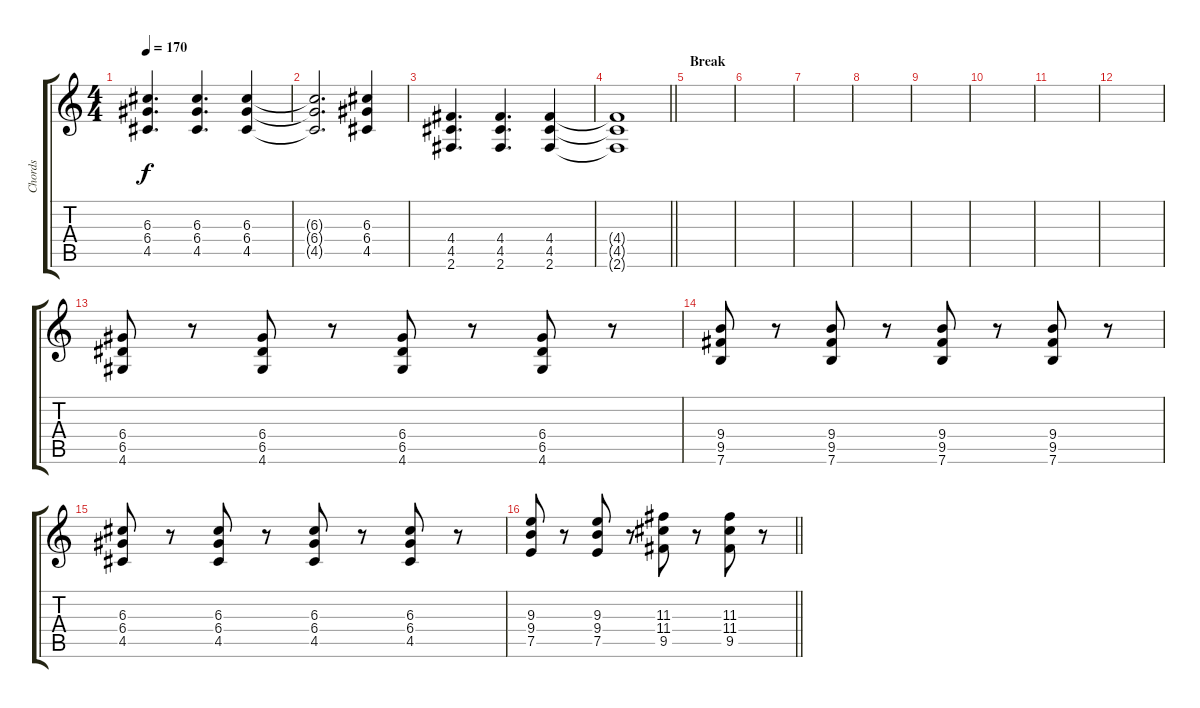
\track ("Chords" "Chords") {instrument distortionguitar}
\staff {score tabs}
\tuning (E4 B3 G3 D3 A2 E2) {hide}
\ts (4 4)
\tempo 170
\clef g2
\ks c
(6.3 6.4 4.5).4{d dy f} (6.3 6.4 4.5).4{d} (6.3 6.4 4.5).4 |
(6.3{t} 6.4{t} 4.5{t}).2{d} (6.3 6.4 4.5).4 |
(4.4 4.5 2.6).4{d} (4.4 4.5 2.6).4{d} (4.4 4.5 2.6).4 |
\barLineRight lightlight
(4.4{t} 4.5{t} 2.6{t}).1 |
\section ("" "Break")
|
|
|
|
|
|
|
|
(6.4 6.5 4.6).8 r.8 (6.4 6.5 4.6).8 r.8 (6.4 6.5 4.6).8 r.8 (6.4 6.5 4.6).8 r.8 |
(9.4 9.5 7.6).8 r.8 (9.4 9.5 7.6).8 r.8 (9.4 9.5 7.6).8 r.8 (9.4 9.5 7.6).8 r.8 |
(6.3 6.4 4.5).8 r.8 (6.3 6.4 4.5).8 r.8 (6.3 6.4 4.5).8 r.8 (6.3 6.4 4.5).8 r.8 |
\barLineRight lightlight
(9.3 9.4 7.5).8 r.8 (9.3 9.4 7.5).8 r.8 (11.3 11.4 9.5).8 r.8 (11.3 11.4 9.5).8 r.8
